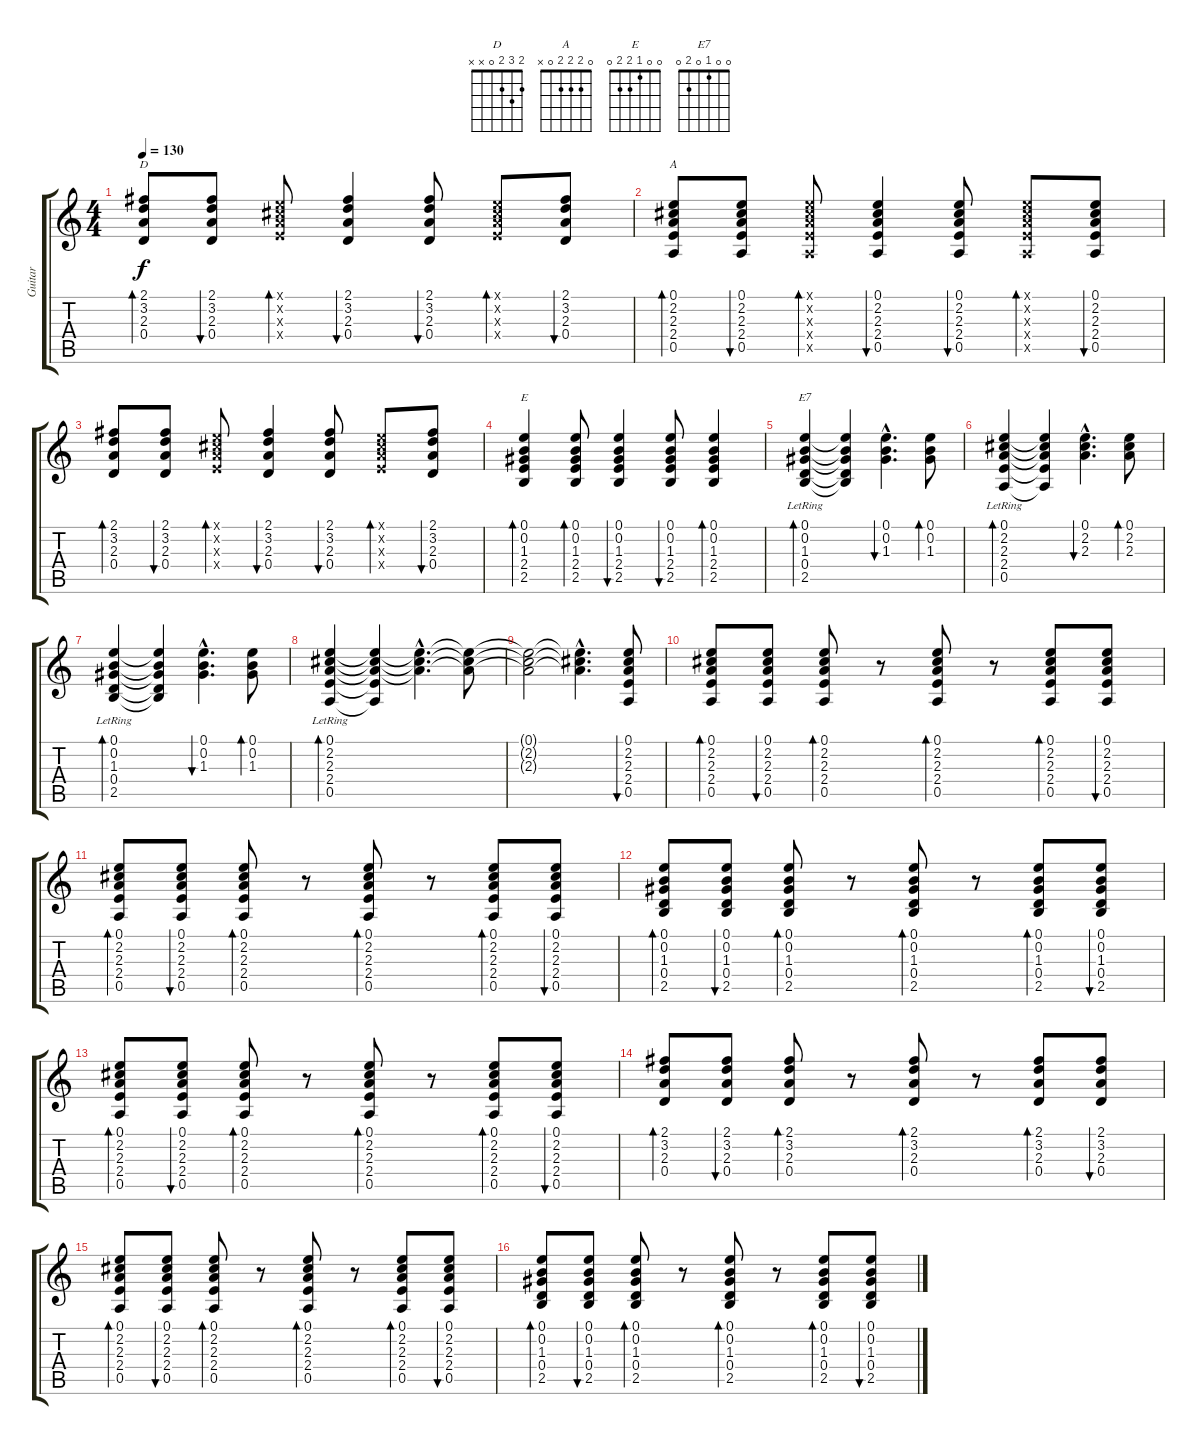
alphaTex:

\track ("Guitar" "Guitar") {instrument acousticguitarsteel}
\staff {score tabs}
\tuning (E4 B3 G3 D3 A2 E2) {hide}
\chord ("D" 2 3 2 0 x x)
\chord ("A" 0 2 2 2 0 x)
\chord ("E" 0 0 1 2 2 0)
\chord ("E7" 0 0 1 0 2 0)
\ts (4 4)
\tempo 130
\clef g2
\ks c
(2.1 3.2 2.3 0.4).8{bd 120 ch "D" dy f} (2.1 3.2 2.3 0.4).8{bu 120} (0.1{x} 2.2{x} 2.3{x} 2.4{x}).8{bd 120} (2.1 3.2 2.3 0.4).4{bu 120} (2.1 3.2 2.3 0.4).8{bu 120} (0.1{x} 2.2{x} 2.3{x} 2.4{x}).8{bd 120} (2.1 3.2 2.3 0.4).8{bu 120} |
(0.1 2.2 2.3 2.4 0.5).8{bd 120 ch "A"} (0.1 2.2 2.3 2.4 0.5).8{bu 120} (0.1{x} 2.2{x} 2.3{x} 2.4{x} 0.5{x}).8{bd 120} (0.1 2.2 2.3 2.4 0.5).4{bu 120} (0.1 2.2 2.3 2.4 0.5).8{bu 120} (0.1{x} 2.2{x} 2.3{x} 2.4{x} 0.5{x}).8{bd 120} (0.1 2.2 2.3 2.4 0.5).8{bu 120} |
(2.1 3.2 2.3 0.4).8{bd 120} (2.1 3.2 2.3 0.4).8{bu 120} (0.1{x} 2.2{x} 2.3{x} 2.4{x}).8{bd 120} (2.1 3.2 2.3 0.4).4{bu 120} (2.1 3.2 2.3 0.4).8{bu 120} (0.1{x} 2.2{x} 2.3{x} 2.4{x}).8{bd 120} (2.1 3.2 2.3 0.4).8{bu 120} |
(0.1 0.2 1.3 2.4 2.5).4{bd 120 ch "E"} (0.1 0.2 1.3 2.4 2.5).8{bd 120} (0.1 0.2 1.3 2.4 2.5).4{bu 120} (0.1 0.2 1.3 2.4 2.5).8{bu 120} (0.1 0.2 1.3 2.4 2.5).4{bd 120} |
(0.1{lr} 0.2{lr} 1.3{lr} 0.4{lr} 2.5{lr}).4{bd 480 ch "E7"} (0.1{t} 0.2{t} 1.3{t} 0.4{t} 2.5{t}).4 (0.1{hac} 0.2{hac} 1.3{hac}).4{d bu 30} (0.1 0.2 1.3).8{bd 30} |
(0.1{lr} 2.2{lr} 2.3{lr} 2.4{lr} 0.5{lr}).4{bd 480} (0.1{t} 2.2{t} 2.3{t} 2.4{t} 0.5{t}).4 (0.1{hac} 2.2{hac} 2.3{hac}).4{d bu 30} (0.1 2.2 2.3).8{bd 30} |
(0.1{lr} 0.2{lr} 1.3{lr} 0.4{lr} 2.5{lr}).4{bd 480} (0.1{t} 0.2{t} 1.3{t} 0.4{t} 2.5{t}).4 (0.1{hac} 0.2{hac} 1.3{hac}).4{d bu 30} (0.1 0.2 1.3).8{bd 30} |
(0.1{lr} 2.2{lr} 2.3{lr} 2.4{lr} 0.5{lr}).4{bd 480} (0.1{t} 2.2{t} 2.3{t} 2.4{t} 0.5{t}).4 (0.1{hac t} 2.2{hac t} 2.3{hac t}).4{d} (0.1{t} 2.2{t} 2.3{t}).8 |
(0.1{t} 2.2{t} 2.3{t}).2 (0.1{hac t} 2.2{hac t} 2.3{hac t}).4{d} (0.1 2.2 2.3 2.4 0.5).8{bu 120} |
(0.1 2.2 2.3 2.4 0.5).8{bd 120} (0.1 2.2 2.3 2.4 0.5).8{bu 120} (0.1 2.2 2.3 2.4 0.5).8{bd 120} r.8 (0.1 2.2 2.3 2.4 0.5).8{bd 120} r.8 (0.1 2.2 2.3 2.4 0.5).8{bd 120} (0.1 2.2 2.3 2.4 0.5).8{bu 120} |
(0.1 2.2 2.3 2.4 0.5).8{bd 120} (0.1 2.2 2.3 2.4 0.5).8{bu 120} (0.1 2.2 2.3 2.4 0.5).8{bd 120} r.8 (0.1 2.2 2.3 2.4 0.5).8{bd 120} r.8 (0.1 2.2 2.3 2.4 0.5).8{bd 120} (0.1 2.2 2.3 2.4 0.5).8{bu 120} |
(0.1 0.2 1.3 0.4 2.5).8{bd 120} (0.1 0.2 1.3 0.4 2.5).8{bu 120} (0.1 0.2 1.3 0.4 2.5).8{bd 120} r.8 (0.1 0.2 1.3 0.4 2.5).8{bd 120} r.8 (0.1 0.2 1.3 0.4 2.5).8{bd 120} (0.1 0.2 1.3 0.4 2.5).8{bu 120} |
(0.1 2.2 2.3 2.4 0.5).8{bd 120} (0.1 2.2 2.3 2.4 0.5).8{bu 120} (0.1 2.2 2.3 2.4 0.5).8{bd 120} r.8 (0.1 2.2 2.3 2.4 0.5).8{bd 120} r.8 (0.1 2.2 2.3 2.4 0.5).8{bd 120} (0.1 2.2 2.3 2.4 0.5).8{bu 120} |
(2.1 3.2 2.3 0.4).8{bd 120} (2.1 3.2 2.3 0.4).8{bu 120} (2.1 3.2 2.3 0.4).8{bd 120} r.8 (2.1 3.2 2.3 0.4).8{bd 120} r.8 (2.1 3.2 2.3 0.4).8{bd 120} (2.1 3.2 2.3 0.4).8{bu 120} |
(0.1 2.2 2.3 2.4 0.5).8{bd 120} (0.1 2.2 2.3 2.4 0.5).8{bu 120} (0.1 2.2 2.3 2.4 0.5).8{bd 120} r.8 (0.1 2.2 2.3 2.4 0.5).8{bd 120} r.8 (0.1 2.2 2.3 2.4 0.5).8{bd 120} (0.1 2.2 2.3 2.4 0.5).8{bu 120} |
(0.1 0.2 1.3 0.4 2.5).8{bd 120} (0.1 0.2 1.3 0.4 2.5).8{bu 120} (0.1 0.2 1.3 0.4 2.5).8{bd 120} r.8 (0.1 0.2 1.3 0.4 2.5).8{bd 120} r.8 (0.1 0.2 1.3 0.4 2.5).8{bd 120} (0.1 0.2 1.3 0.4 2.5).8{bu 120}
